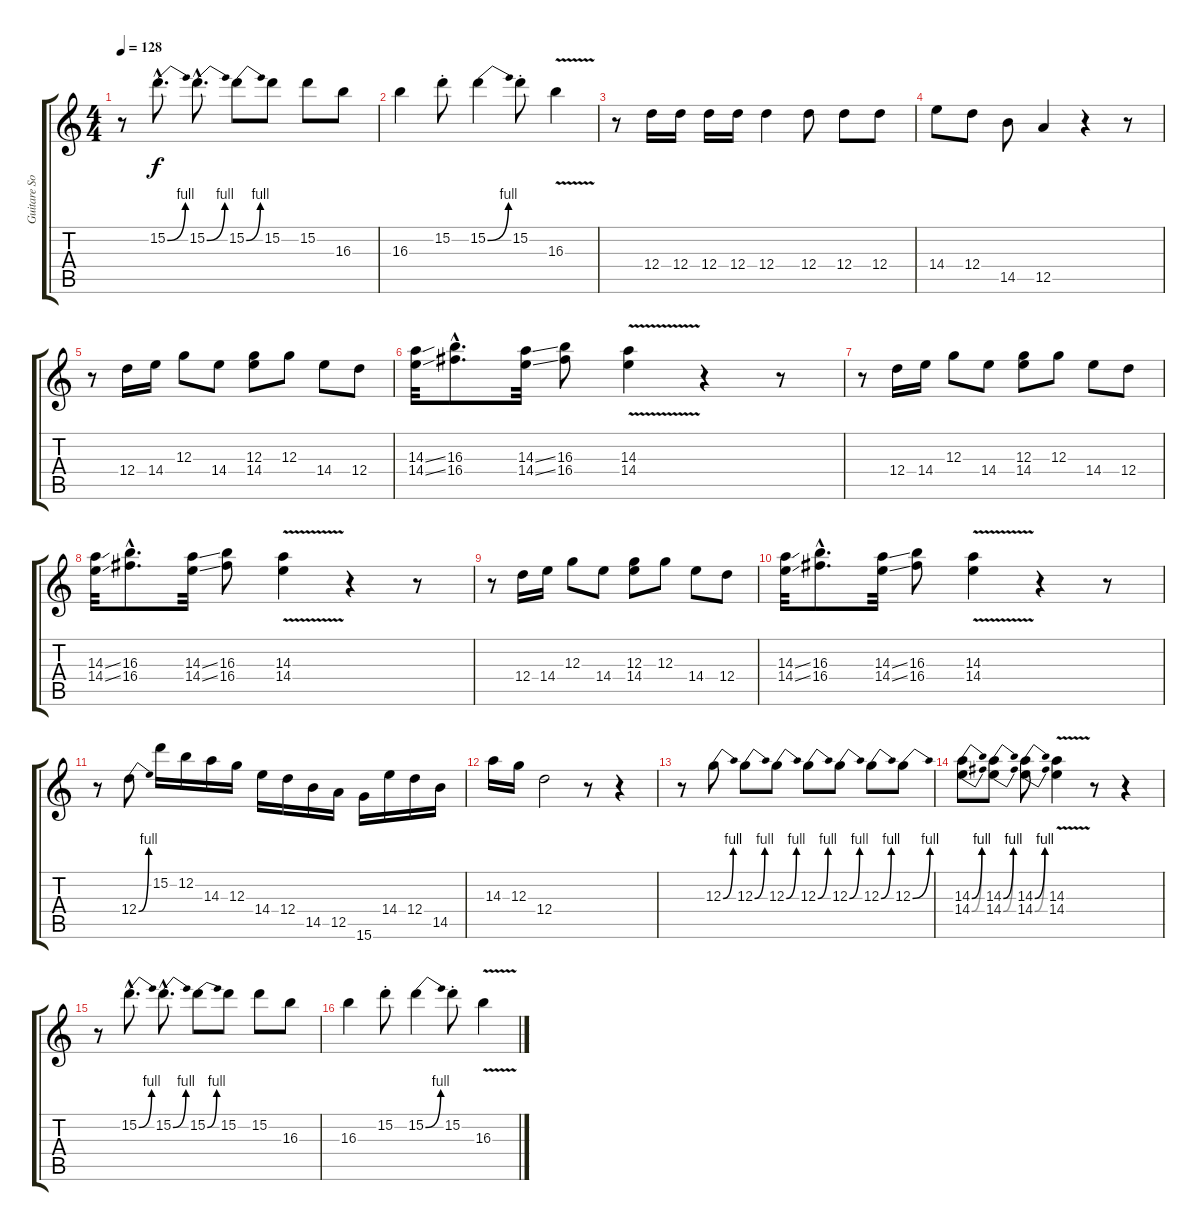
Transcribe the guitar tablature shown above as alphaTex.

\track ("Guitare Solo" "Guitare So") {instrument distortionguitar}
\staff {score tabs}
\tuning (E4 B3 G3 D3 A2 E2) {hide}
\ts (4 4)
\tempo 128
\clef g2
\ks c
r.8{dy f} 15.2{be (bend 0 0 60 4) hac}.8{d} 15.2{be (bend 0 0 60 4) hac}.8{d} 15.2{be (bend 0 0 60 4)}.8 15.2.8 15.2.8 16.3.8 |
16.3.4 15.2{st}.8 15.2{be (bend 0 0 60 4)}.4 15.2{st}.8 16.3{v}.4 |
r.8 12.4.16 12.4.16 12.4.16 12.4.16 12.4.4 12.4.8 12.4.8 12.4.8 |
14.4.8 12.4.8 14.5.8 12.5.4 r.4 r.8 |
r.8 12.4.16 14.4.16 12.3.8 14.4.8 (12.3 14.4).8 12.3.8 14.4.8 12.4.8 |
(14.3{ss} 14.4{ss}).32 (16.3{hac} 16.4{hac}).8{d} (14.3{ss} 14.4{ss}).32 (16.3 16.4).8 (14.3{v} 14.4).4 r.4 r.8 |
r.8 12.4.16 14.4.16 12.3.8 14.4.8 (12.3 14.4).8 12.3.8 14.4.8 12.4.8 |
(14.3{ss} 14.4{ss}).32 (16.3{hac} 16.4{hac}).8{d} (14.3{ss} 14.4{ss}).32 (16.3 16.4).8 (14.3{v} 14.4).4 r.4 r.8 |
r.8 12.4.16 14.4.16 12.3.8 14.4.8 (12.3 14.4).8 12.3.8 14.4.8 12.4.8 |
(14.3{ss} 14.4{ss}).32 (16.3{hac} 16.4{hac}).8{d} (14.3{ss} 14.4{ss}).32 (16.3 16.4).8 (14.3{v} 14.4).4 r.4 r.8 |
r.8 12.4{be (bend 0 0 60 4)}.8 15.2.16 12.2.16 14.3.16 12.3.16 14.4.16 12.4.16 14.5.16 12.5.16 15.6.16 14.4.16 12.4.16 14.5.16 |
14.3.16 12.3.16 12.4.2 r.8 r.4 |
r.8 12.3{be (bend 0 0 60 4)}.8 12.3{be (bend 0 0 60 4)}.8 12.3{be (bend 0 0 60 4)}.8 12.3{be (bend 0 0 60 4)}.8 12.3{be (bend 0 0 60 4)}.8 12.3{be (bend 0 0 60 4)}.8 12.3{be (bend 0 0 60 4)}.8 |
(14.3{be (bend 0 0 60 4)} 14.4{be (bend 0 0 60 4)}).8 (14.3{be (bend 0 0 60 4)} 14.4{be (bend 0 0 60 4)}).8 (14.3{be (bend 0 0 60 4)} 14.4{be (bend 0 0 60 4)}).8 (14.3{v} 14.4).4 r.8 r.4 |
r.8 15.2{be (bend 0 0 60 4) hac}.8{d} 15.2{be (bend 0 0 60 4) hac}.8{d} 15.2{be (bend 0 0 60 4)}.8 15.2.8 15.2.8 16.3.8 |
16.3.4 15.2{st}.8 15.2{be (bend 0 0 60 4)}.4 15.2{st}.8 16.3{v}.4
